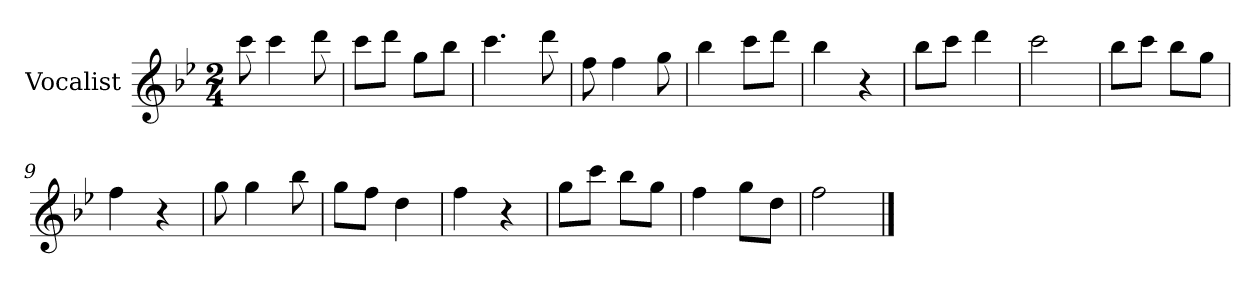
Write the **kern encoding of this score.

**kern
*part1
*staff1
*I"Vocalist
*k[b-e-]
*B-:
*M2/4
=
8ccc
4ccc
8ddd
=1
8cccL
8dddJ
8ggL
8bb-J
=2
4.ccc
8ddd
=3
8ff
4ff
8gg
=4
4bb-
8cccL
8dddJ
=5
4bb-
4r
=6
8bb-L
8cccJ
4ddd
=7
2ccc
=8
8bb-L
8cccJ
8bb-L
8ggJ
=9
4ff
4r
=10
8gg
4gg
8bb-
=11
8ggL
8ffJ
4dd
=12
4ff
4r
=13
8ggL
8cccJ
8bb-L
8ggJ
=14
4ff
8ggL
8ddJ
=15
2ff
==
*-
